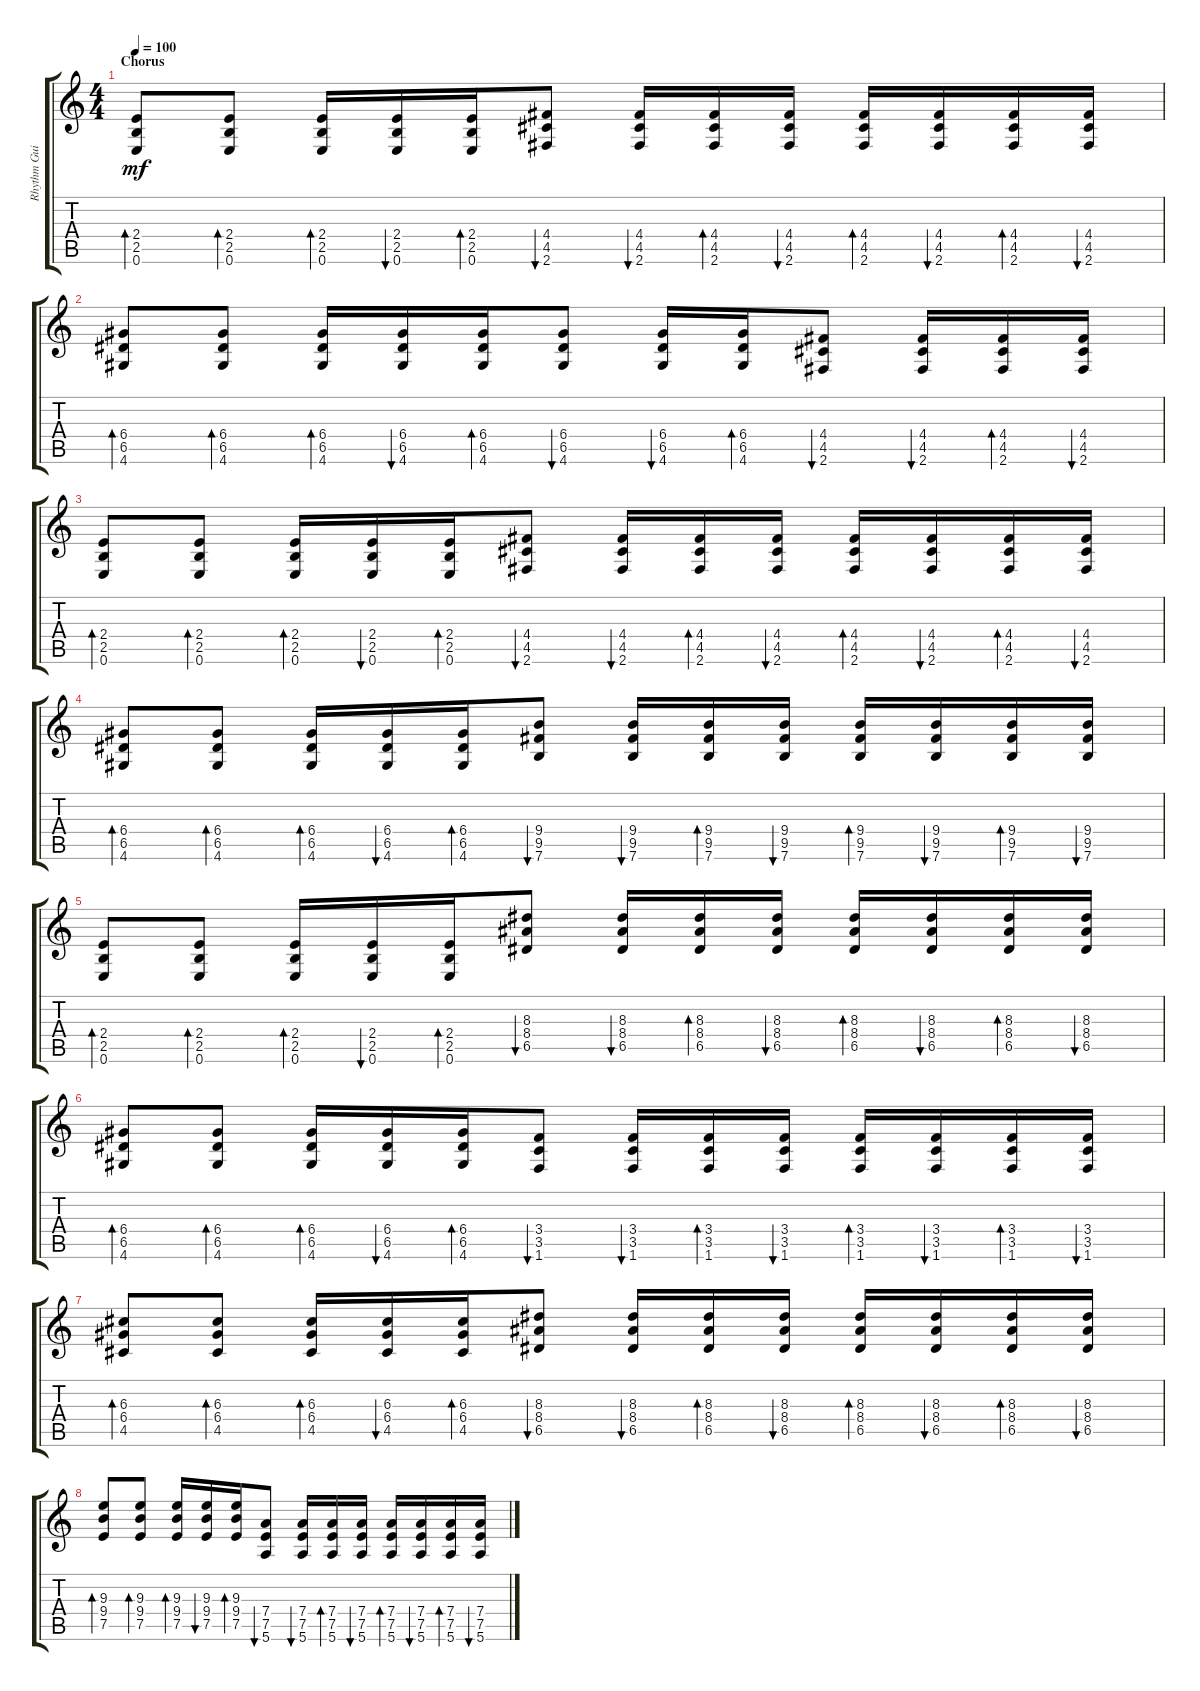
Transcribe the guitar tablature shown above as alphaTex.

\track ("Rhythm Guitar" "Rhythm Gui") {instrument distortionguitar}
\staff {score tabs}
\tuning (E4 B3 G3 D3 A2 E2) {hide}
\ts (4 4)
\section ("" "Chorus")
\tempo 100
\clef g2
\ks c
(2.4 2.5 0.6).8{bd 30 dy mf} (2.4 2.5 0.6).8{bd 30} (2.4 2.5 0.6).16{bd 30} (2.4 2.5 0.6).16{bu 30} (2.4 2.5 0.6).16{bd 30} (4.4 4.5 2.6).8{bu 30} (4.4 4.5 2.6).16{bu 30} (4.4 4.5 2.6).16{bd 30} (4.4 4.5 2.6).16{bu 30} (4.4 4.5 2.6).16{bd 30} (4.4 4.5 2.6).16{bu 30} (4.4 4.5 2.6).16{bd 30} (4.4 4.5 2.6).16{bu 30} |
(6.4 6.5 4.6).8{bd 30} (6.4 6.5 4.6).8{bd 30} (6.4 6.5 4.6).16{bd 30} (6.4 6.5 4.6).16{bu 30} (6.4 6.5 4.6).16{bd 30} (6.4 6.5 4.6).8{bu 30} (6.4 6.5 4.6).16{bu 30} (6.4 6.5 4.6).16{bd 30} (4.4 4.5 2.6).8{bu 30} (4.4 4.5 2.6).16{bu 30} (4.4 4.5 2.6).16{bd 30} (4.4 4.5 2.6).16{bu 30} |
(2.4 2.5 0.6).8{bd 30} (2.4 2.5 0.6).8{bd 30} (2.4 2.5 0.6).16{bd 30} (2.4 2.5 0.6).16{bu 30} (2.4 2.5 0.6).16{bd 30} (4.4 4.5 2.6).8{bu 30} (4.4 4.5 2.6).16{bu 30} (4.4 4.5 2.6).16{bd 30} (4.4 4.5 2.6).16{bu 30} (4.4 4.5 2.6).16{bd 30} (4.4 4.5 2.6).16{bu 30} (4.4 4.5 2.6).16{bd 30} (4.4 4.5 2.6).16{bu 30} |
(6.4 6.5 4.6).8{bd 30} (6.4 6.5 4.6).8{bd 30} (6.4 6.5 4.6).16{bd 30} (6.4 6.5 4.6).16{bu 30} (6.4 6.5 4.6).16{bd 30} (9.4 9.5 7.6).8{bu 30} (9.4 9.5 7.6).16{bu 30} (9.4 9.5 7.6).16{bd 30} (9.4 9.5 7.6).16{bu 30} (9.4 9.5 7.6).16{bd 30} (9.4 9.5 7.6).16{bu 30} (9.4 9.5 7.6).16{bd 30} (9.4 9.5 7.6).16{bu 30} |
(2.4 2.5 0.6).8{bd 30} (2.4 2.5 0.6).8{bd 30} (2.4 2.5 0.6).16{bd 30} (2.4 2.5 0.6).16{bu 30} (2.4 2.5 0.6).16{bd 30} (8.3 8.4 6.5).8{bu 30} (8.3 8.4 6.5).16{bu 30} (8.3 8.4 6.5).16{bd 30} (8.3 8.4 6.5).16{bu 30} (8.3 8.4 6.5).16{bd 30} (8.3 8.4 6.5).16{bu 30} (8.3 8.4 6.5).16{bd 30} (8.3 8.4 6.5).16{bu 30} |
(6.4 6.5 4.6).8{bd 30} (6.4 6.5 4.6).8{bd 30} (6.4 6.5 4.6).16{bd 30} (6.4 6.5 4.6).16{bu 30} (6.4 6.5 4.6).16{bd 30} (3.4 3.5 1.6).8{bu 30} (3.4 3.5 1.6).16{bu 30} (3.4 3.5 1.6).16{bd 30} (3.4 3.5 1.6).16{bu 30} (3.4 3.5 1.6).16{bd 30} (3.4 3.5 1.6).16{bu 30} (3.4 3.5 1.6).16{bd 30} (3.4 3.5 1.6).16{bu 30} |
(6.3 6.4 4.5).8{bd 30} (6.3 6.4 4.5).8{bd 30} (6.3 6.4 4.5).16{bd 30} (6.3 6.4 4.5).16{bu 30} (6.3 6.4 4.5).16{bd 30} (8.3 8.4 6.5).8{bu 30} (8.3 8.4 6.5).16{bu 30} (8.3 8.4 6.5).16{bd 30} (8.3 8.4 6.5).16{bu 30} (8.3 8.4 6.5).16{bd 30} (8.3 8.4 6.5).16{bu 30} (8.3 8.4 6.5).16{bd 30} (8.3 8.4 6.5).16{bu 30} |
(9.3 9.4 7.5).8{bd 30} (9.3 9.4 7.5).8{bd 30} (9.3 9.4 7.5).16{bd 30} (9.3 9.4 7.5).16{bu 30} (9.3 9.4 7.5).16{bd 30} (7.4 7.5 5.6).8{bu 30} (7.4 7.5 5.6).16{bu 30} (7.4 7.5 5.6).16{bd 30} (7.4 7.5 5.6).16{bu 30} (7.4 7.5 5.6).16{bd 30} (7.4 7.5 5.6).16{bu 30} (7.4 7.5 5.6).16{bd 30} (7.4 7.5 5.6).16{bu 30}
